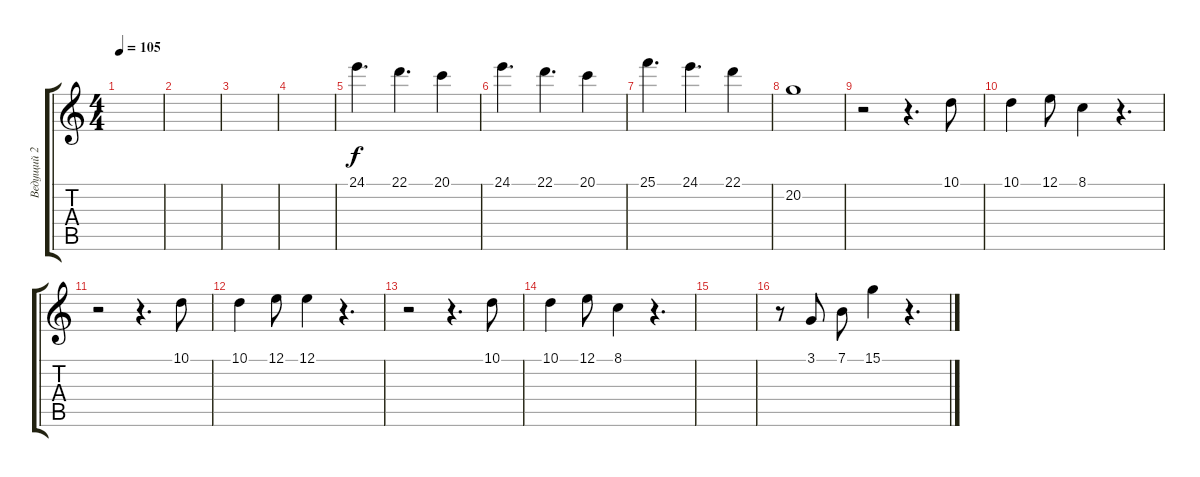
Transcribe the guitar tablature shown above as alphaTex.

\track ("Ведущий 2" "Ведущий 2") {instrument lead1square}
\staff {score tabs}
\tuning (E4 B3 G3 D3 A2 E2) {hide}
\ts (4 4)
\tempo 105
\clef g2
\ks c
|
|
|
|
24.1.4{d dy f volume 9 balance 5} 22.1.4{d balance 11} 20.1.4 |
24.1.4{d balance 5} 22.1.4{d balance 11} 20.1.4{balance 5} |
25.1.4{d balance 11} 24.1.4{d balance 5} 22.1.4 |
20.2.1{balance 11} |
r.2 r.4{d} 10.1.8{volume 12 instrument choiraahs} |
10.1.4 12.1.8 8.1.4 r.4{d} |
r.2 r.4{d} 10.1.8 |
10.1.4 12.1.8 12.1.4 r.4{d} |
r.2 r.4{d} 10.1.8 |
10.1.4 12.1.8 8.1.4 r.4{d} |
|
r.8 3.1.8{volume 9 instrument lead1square} 7.1.8 15.1.4 r.4{d}
